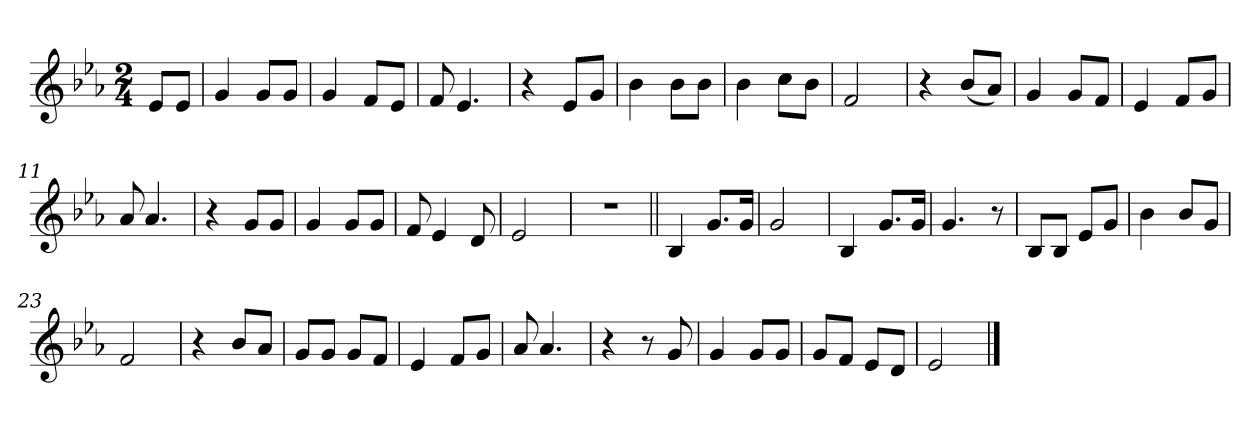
**kern
*part1
*staff1
*clefG2
*k[b-e-a-]
*E-:
*M2/4
*MM84
=
8e-/L
8e-/J
=1
4g
8g/L
8g/J
=2
4g
8f/L
8e-/J
=3
8f
4.e-
=4
4r
8e-/L
8g/J
=5
4b-
8b-\L
8b-\J
=6
4b-
8cc\L
8b-\J
=7
2f
=8
4r
(8b-/L
8a-/J)
=9
4g
8g/L
8f/J
=10
4e-
8f/L
8g/J
=11
8a-
4.a-
=12
4r
8g/L
8g/J
=13
4g
8g/L
8g/J
=14
8f
4e-
8d
=15
2e-
=16
2r
=17||
4B-
8.g/L
16g/Jk
=18
2g
=19
4B-
8.g/L
16g/Jk
=20
4.g
8r
=21
8B-/L
8B-/J
8e-/L
8g/J
=22
4b-
8b-/L
8g/J
=23
2f
=24
4r
8b-/L
8a-/J
=25
8g/L
8g/J
8g/L
8f/J
=26
4e-
8f/L
8g/J
=27
8a-
4.a-
=28
4r
8r
8g
=29
4g
8g/L
8g/J
=30
8g/L
8f/J
8e-/L
8d/J
=31
2e-
==
*-
